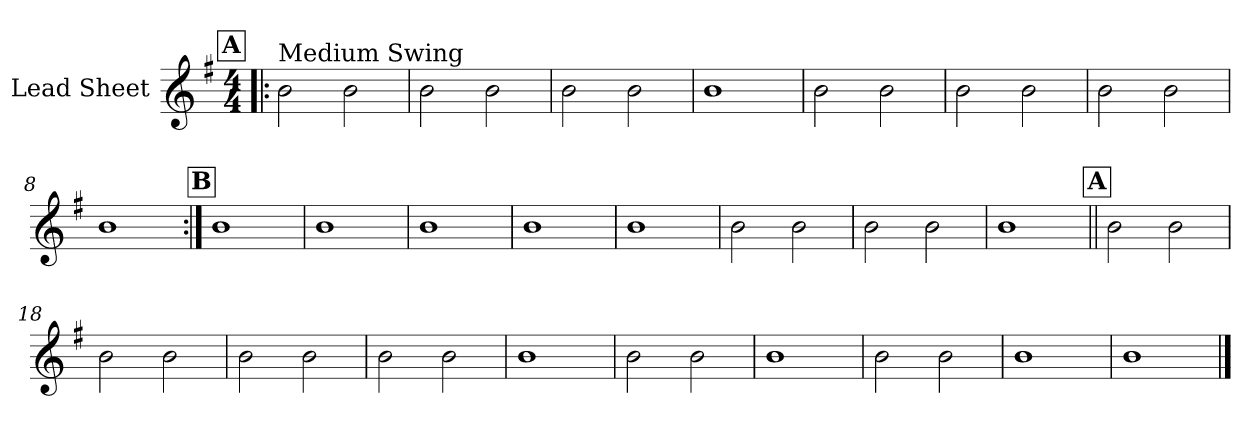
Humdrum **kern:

**kern
*part1
*staff1
*I"Lead Sheet
*clefG2
*k[f#]
*G:
*M4/4
!!LO:REH:place=s1:a:fs=14:t=A
=1!|:
!LO:TX:a:t=Medium Swing
2b\
2b\
=2
2b\
2b\
=3
2b\
2b\
=4
1b
!!LO:LB:g=z
=5
2b\
2b\
=6
2b\
2b\
=7
2b\
2b\
=8
1b
!!LO:LB:g=z
!!LO:REH:place=s1:a:fs=14:t=B
=9:|!
1b
=10
1b
=11
1b
=12
1b
!!LO:LB:g=z
=13
1b
=14
2b\
2b\
=15
2b\
2b\
=16
1b
!!LO:LB:g=z
!!LO:REH:place=s1:a:fs=14:t=A
=17||
2b\
2b\
=18
2b\
2b\
=19
2b\
2b\
=20
2b\
2b\
!!LO:LB:g=z
=21
1b
=22
2b\
2b\
=23
1b
=24
2b\
2b\
!!LO:LB:g=z
=25
1b
=26
1b
==
*-
